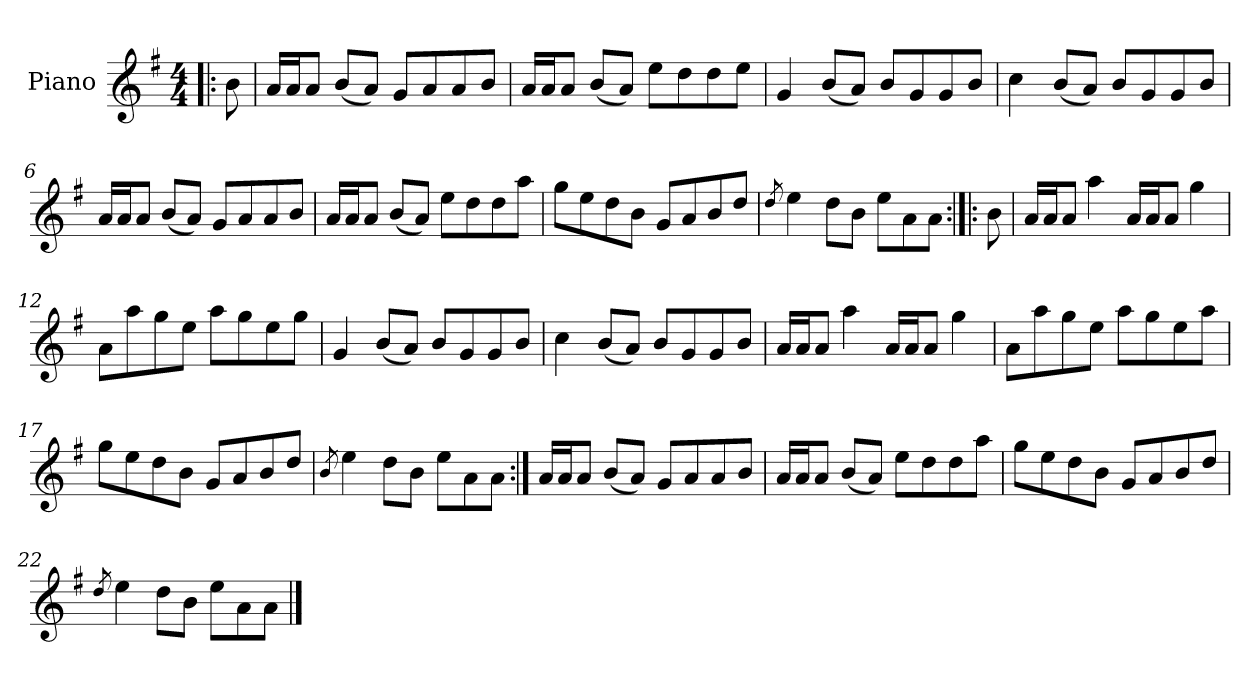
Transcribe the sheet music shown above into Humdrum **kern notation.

**kern
*part1
*staff1
*I"Piano
*I'Pno
*clefG2
*k[f#]
*A:dor
*M4/4
=1!|:
8b\
=2
16a/LL
16a/J
8a/J
(<8b/L
8a/J)
8g/L
8a/
8a/
8b/J
=3
16a/LL
16a/J
8a/J
(<8b/L
8a/J)
8ee\L
8dd\
8dd\
8ee\J
=4
4g/
(<8b/L
8a/J)
8b/L
8g/
8g/
8b/J
!!LO:LB:g=z
=5
4cc\
(<8b/L
8a/J)
8b/L
8g/
8g/
8b/J
=6
16a/LL
16a/J
8a/J
(<8b/L
8a/J)
8g/L
8a/
8a/
8b/J
=7
16a/LL
16a/J
8a/J
(<8b/L
8a/J)
8ee\L
8dd\
8dd\
8aa\J
=8
8gg\L
8ee\
8dd\
8b\J
8g/L
8a/
8b/
8dd/J
!!LO:LB:g=z
=9
8qdd/
4ee\
8dd\L
8b\J
8ee\L
8a\
8a\J
=10:|!|:
8b\
=11
16a/LL
16a/J
8a/J
4aa\
16a/LL
16a/J
8a/J
4gg\
=12
8a\L
8aa\
8gg\
8ee\J
8aa\L
8gg\
8ee\
8gg\J
=13
4g/
(<8b/L
8a/J)
8b/L
8g/
8g/
8b/J
!!LO:LB:g=z
=14
4cc\
(<8b/L
8a/J)
8b/L
8g/
8g/
8b/J
=15
16a/LL
16a/J
8a/J
4aa\
16a/LL
16a/J
8a/J
4gg\
=16
8a\L
8aa\
8gg\
8ee\J
8aa\L
8gg\
8ee\
8aa\J
=17
8gg\L
8ee\
8dd\
8b\J
8g/L
8a/
8b/
8dd/J
!!LO:LB:g=z
=18
8qb/
4ee\
8dd\L
8b\J
8ee\L
8a\
8a\J
=19:|!
16a/LL
16a/J
8a/J
(<8b/L
8a/J)
8g/L
8a/
8a/
8b/J
=20
16a/LL
16a/J
8a/J
(<8b/L
8a/J)
8ee\L
8dd\
8dd\
8aa\J
=21
8gg\L
8ee\
8dd\
8b\J
8g/L
8a/
8b/
8dd/J
!!LO:LB:g=z
=22
8qdd/
4ee\
8dd\L
8b\J
8ee\L
8a\
8a\J
==
*-
